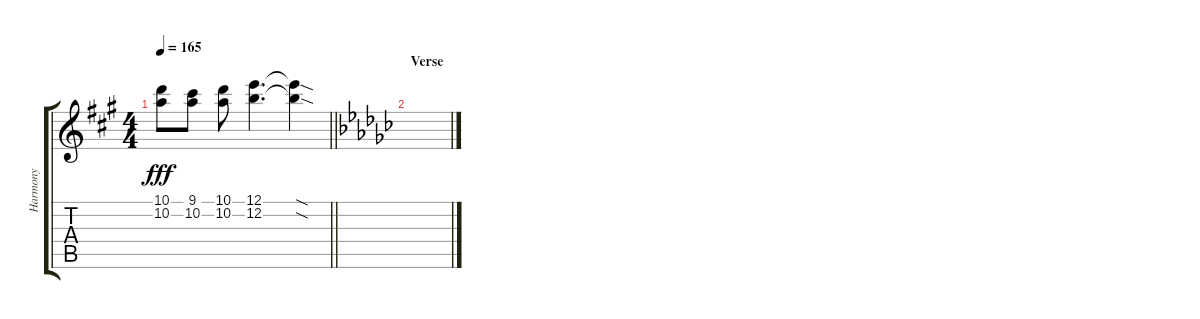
\track ("Harmony" "Harmony") {instrument distortionguitar}
\staff {score tabs}
\tuning (E4 B3 G3 D3 A2 E2) {hide}
\ts (4 4)
\tempo 165
\clef g2
\barLineRight lightlight
\ks a
(10.1{t} 10.2{t}).8{dy fff} (9.1 10.2).8 (10.1 10.2).8 (12.1 12.2).4{d} (12.1{sod t} 12.2{sod t}).4 |
\section ("" "Verse")
\ks gb
